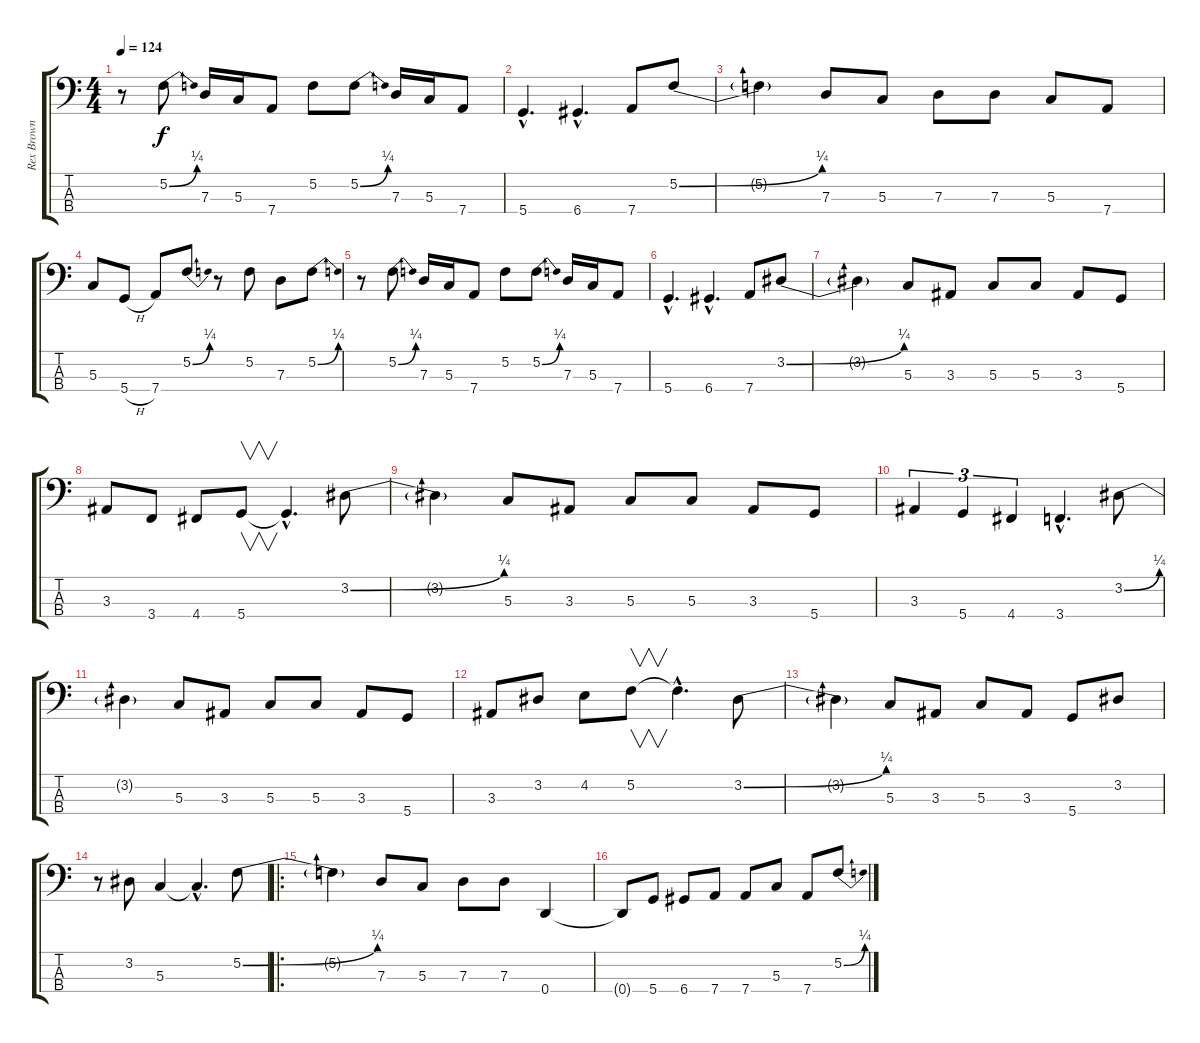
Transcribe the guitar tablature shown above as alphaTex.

\track ("Rex Brown" "Rex Brown") {instrument electricbasspick}
\staff {score tabs}
\tuning (F2 C2 G1 D1) {hide}
\ts (4 4)
\tempo 124
\clef f4
\ks c
r.8{dy f} 5.2{be (bend 0 0 60 1)}.8 7.3.16 5.3.16 7.4.8 5.2.8 5.2{be (bend 0 0 60 1)}.8 7.3.16 5.3.16 7.4.8 |
5.4{hac}.4{d} 6.4{hac}.4{d} 7.4.8 5.2{be (bend 0 0 60 1)}.8 |
5.2{t}.4 7.3.8 5.3.8 7.3.8 7.3.8 5.3.8 7.4.8 |
5.3.8 5.4{h}.8 7.4.8 5.2{be (bend 0 0 60 1)}.8 r.8 5.2.8 7.3.8 5.2{be (bend 0 0 60 1)}.8 |
r.8 5.2{be (bend 0 0 60 1)}.8 7.3.16 5.3.16 7.4.8 5.2.8 5.2{be (bend 0 0 60 1)}.8 7.3.16 5.3.16 7.4.8 |
5.4{hac}.4{d} 6.4{hac}.4{d} 7.4.8 3.2{be (bend 0 0 60 1)}.8 |
3.2{t}.4 5.3.8 3.3.8 5.3.8 5.3.8 3.3.8 5.4.8 |
3.3.8 3.4.8 4.4.8 5.4.8{v} 5.4{hac t}.4{d} 3.2{be (bend 0 0 60 1)}.8 |
3.2{t}.4 5.3.8 3.3.8 5.3.8 5.3.8 3.3.8 5.4.8 |
3.3.4{tu (3 2)} 5.4.4{tu (3 2)} 4.4.4{tu (3 2)} 3.4{hac}.4{d} 3.2{be (bend 0 0 60 1)}.8 |
3.2{t}.4 5.3.8 3.3.8 5.3.8 5.3.8 3.3.8 5.4.8 |
3.3.8 3.2.8 4.2.8 5.2.8{v} 5.2{hac t}.4{d} 3.2{be (bend 0 0 60 1)}.8 |
3.2{t}.4 5.3.8 3.3.8 5.3.8 3.3.8 5.4.8 3.2.8 |
r.8 3.2.8 5.3.4 5.3{hac t}.4{d} 5.2{be (bend 0 0 60 1)}.8 |
\ro
5.2{t}.4 7.3.8 5.3.8 7.3.8 7.3.8 0.4.4 |
0.4{t}.8 5.4.8 6.4.8 7.4.8 7.4.8 5.3.8 7.4.8 5.2{be (bend 0 0 60 1)}.8
